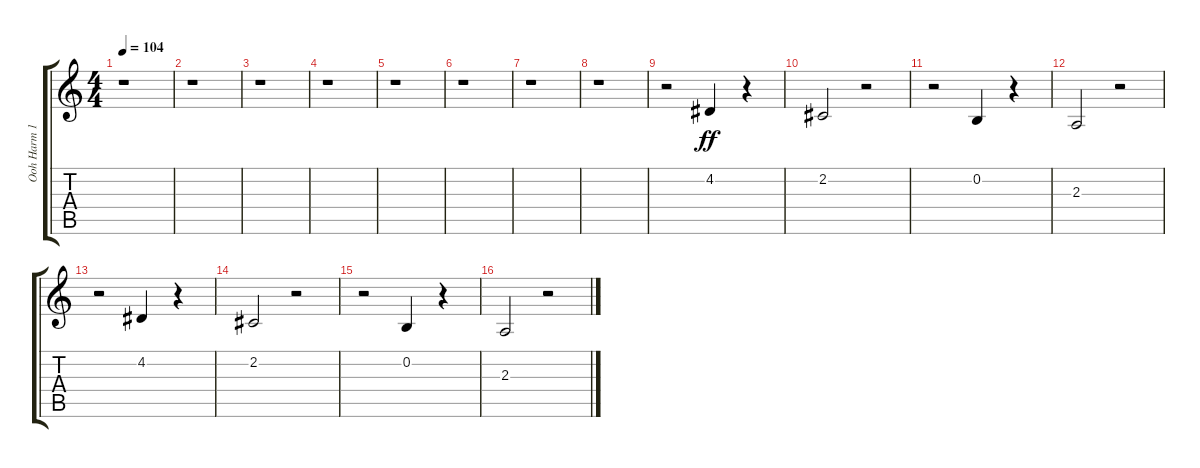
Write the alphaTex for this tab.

\track ("Ooh Harm 1" "Ooh Harm 1") {instrument voiceoohs}
\staff {score tabs}
\tuning (E4 B3 G3 D3 A2 E2) {hide}
\ts (4 4)
\tempo 104
\clef g2
\ks c
r.1{dy ff} |
r.1 |
r.1 |
r.1 |
r.1 |
r.1 |
r.1 |
r.1 |
r.2 4.2.4 r.4 |
2.2.2 r.2 |
r.2 0.2.4 r.4 |
2.3.2 r.2 |
r.2 4.2.4 r.4 |
2.2.2 r.2 |
r.2 0.2.4 r.4 |
2.3.2 r.2
